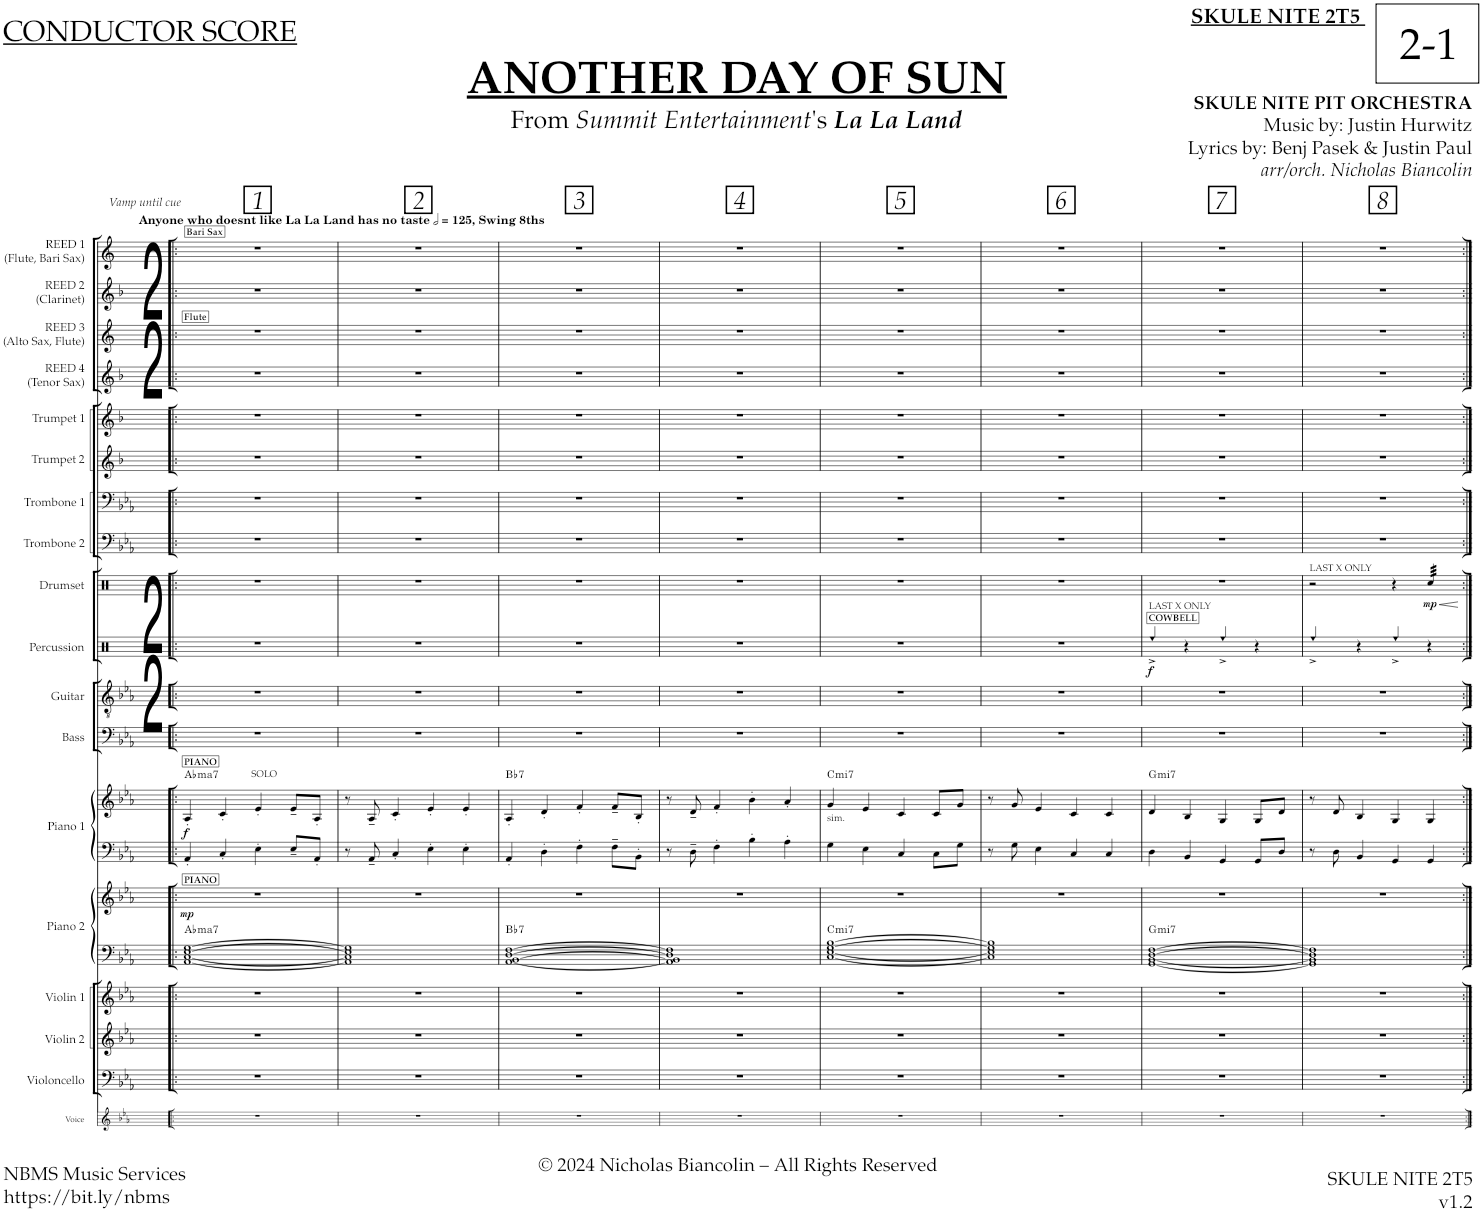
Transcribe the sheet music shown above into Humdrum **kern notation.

**kern	**kern	**kern	**kern	**kern	**kern	**dynam	**harte	**kern	**kern	**dynam	**harte	**kern	**kern	**kern	**dynam	**kern	**dynam	**kern	**kern	**kern	**kern	**kern	**kern	**kern	**kern
*part18	*part17	*part16	*part15	*part14	*part14	*part14	*part14	*part13	*part13	*part13	*part13	*part12	*part11	*part10	*part10	*part9	*part9	*part8	*part7	*part6	*part5	*part4	*part3	*part2	*part1
*staff20	*staff19	*staff18	*staff17	*staff16	*staff15	*staff15/16	*	*staff14	*staff13	*staff13/14	*	*staff12	*staff11	*staff10	*staff10	*staff9	*staff9	*staff8	*staff7	*staff6	*staff5	*staff4	*staff3	*staff2	*staff1
*I"Voice	*I"Violoncello	*I"Violin 2	*I"Violin 1	*I"Piano 2	*	*	*	*I"Piano 1	*	*	*	*I"Bass	*I"Guitar	*I"Percussion	*	*I"Drumset	*	*I"Trombone 2	*I"Trombone 1	*I"Trumpet 2	*I"Trumpet 1	*I"REED 4 (Tenor Sax)	*I"REED 3 (Alto Sax, Flute)	*I"REED 2 (Clarinet)	*I"Flute (Doubles Bari Sax)
*I'Vo.	*I'Vc.	*I'Vln. 2	*I'Vln. 1	*I'Pno. 2	*	*	*	*I'Pno. 1	*	*	*	*I'Bass	*I'Guit.	*I'Perc.	*	*I'Drs.	*	*I'Tbn. 2	*I'Tbn. 1	*I'Tpt. 2	*I'Tpt. 1	*I'Tenor	*I'Alto	*I'Clar.	*I'Fl. 1
*stria5	*	*	*	*	*	*	*	*	*	*	*	*	*	*	*	*	*	*	*	*	*	*	*	*	*
*clefG2	*clefF4	*clefG2	*clefG2	*clefF4	*clefG2	*	*	*clefF4	*clefG2	*	*	*clefF4	*clefGv2	*clefX	*	*clefX	*	*clefF4	*clefF4	*clefG2	*clefG2	*clefG2	*clefG2	*clefG2	*clefG2
*	*	*	*	*	*	*	*	*	*	*	*	*Trd7c12	*	*	*	*	*	*	*	*Trd1c2	*Trd1c2	*Trd8c14	*Trd5c9	*Trd1c2	*Trd12c21
*k[b-e-a-]	*k[b-e-a-]	*k[b-e-a-]	*k[b-e-a-]	*k[b-e-a-]	*k[b-e-a-]	*	*	*k[b-e-a-]	*k[b-e-a-]	*	*	*k[b-e-a-]	*k[b-e-a-]	*k[]	*	*k[]	*	*k[b-e-a-]	*k[b-e-a-]	*k[b-]	*k[b-]	*k[b-]	*k[]	*k[b-]	*k[]
*M2/2	*M2/2	*M2/2	*M2/2	*M2/2	*M2/2	*	*	*M2/2	*M2/2	*	*	*M2/2	*M2/2	*M2/2	*	*M2/2	*	*M2/2	*M2/2	*M2/2	*M2/2	*M2/2	*M2/2	*M2/2	*M2/2
*met(c|)	*met(c|)	*met(c|)	*met(c|)	*met(c|)	*met(c|)	*	*	*met(c|)	*met(c|)	*	*	*met(c|)	*met(c|)	*met(c|)	*	*met(c|)	*	*met(c|)	*met(c|)	*met(c|)	*met(c|)	*met(c|)	*met(c|)	*met(c|)	*met(c|)
*MM250	*MM250	*MM250	*MM250	*MM250	*MM250	*	*	*MM250	*MM250	*	*	*MM250	*MM250	*MM250	*	*MM250	*	*MM250	*MM250	*MM250	*MM250	*MM250	*MM250	*MM250	*MM250
=1!|:	=1!|:	=1!|:	=1!|:	=1!|:	=1!|:	=1!|:	=1!|:	=1!|:	=1!|:	=1!|:	=1!|:	=1!|:	=1!|:	=1!|:	=1!|:	=1!|:	=1!|:	=1!|:	=1!|:	=1!|:	=1!|:	=1!|:	=1!|:	=1!|:	=1!|:
!	!	!	!	!	!	!	!	!	!	!	!	!	!	!	!	!	!	!	!	!	!	!	!	!	!LO:TX:a:B:t=Anyone who doesnt like La La Land has no taste
!	!	!	!	!	!	!	!	!	!	!	!	!	!	!	!	!	!	!	!	!	!	!	!	!	!LO:TX:a:B:t=, Swing 8ths
!	!	!	!	!	!	!	!	!	!	!	!	!	!	!	!	!	!	!	!	!	!	!	!	!	!LO:TX:a:i:t=Vamp until cue
!	!	!	!	!	!	!	!	!	!	!	!	!	!	!	!	!	!	!	!	!	!	!	!	!	!LO:TX:a:B:t=Bari Sax
!	!	!	!	!	!	!	!	!	!	!	!	!	!	!	!	!	!	!	!	!	!	!	!LO:TX:a:B:t=Flute	!	!
!	!	!	!	!	!	!	!	!	!LO:TX:a:t=SOLO	!	!	!	!	!	!	!	!	!	!	!	!	!	!	!	!
!	!	!	!	!	!	!	!	!	!LO:TX:a:B:t=PIANO	!	!	!	!	!	!	!	!	!	!	!	!	!	!	!	!
!	!	!	!	!	!LO:TX:a:B:t=PIANO	!	!	!	!	!	!	!	!	!	!	!	!	!	!	!	!	!	!	!	!
!	!	!	!	!	!	!LO:DY:b	!LO:H:kt=ma7	!	!	!LO:DY:b	!LO:H:kt=ma7	!	!	!	!	!	!	!	!	!	!	!	!	!	!
1r	1r	1r	1r	[1AA- [1C [1E- [1G	1r	mp	Ab:maj7	4AA-'/	4A-'/	f	Ab:maj7	1r	1r	1r	.	1r	.	1r	1r	1r	1r	1r	1r	1r	1r
.	.	.	.	.	.	.	.	4C'/	4c'/	.	.	.	.	.	.	.	.	.	.	.	.	.	.	.	.
.	.	.	.	.	.	.	.	4E-'\	4e-'/	.	.	.	.	.	.	.	.	.	.	.	.	.	.	.	.
.	.	.	.	.	.	.	.	8E-~/L	8e-~/L	.	.	.	.	.	.	.	.	.	.	.	.	.	.	.	.
.	.	.	.	.	.	.	.	8AA-'/J	8A-'/J	.	.	.	.	.	.	.	.	.	.	.	.	.	.	.	.
=2	=2	=2	=2	=2	=2	=2	=2	=2	=2	=2	=2	=2	=2	=2	=2	=2	=2	=2	=2	=2	=2	=2	=2	=2	=2
1r	1r	1r	1r	1AA-] 1C] 1E-] 1G]	1r	.	.	8r	8r	.	.	1r	1r	1r	.	1r	.	1r	1r	1r	1r	1r	1r	1r	1r
.	.	.	.	.	.	.	.	8AA-~/	8A-~/	.	.	.	.	.	.	.	.	.	.	.	.	.	.	.	.
.	.	.	.	.	.	.	.	4C'/	4c'/	.	.	.	.	.	.	.	.	.	.	.	.	.	.	.	.
.	.	.	.	.	.	.	.	4E-'\	4e-'/	.	.	.	.	.	.	.	.	.	.	.	.	.	.	.	.
.	.	.	.	.	.	.	.	4E-'\	4e-'/	.	.	.	.	.	.	.	.	.	.	.	.	.	.	.	.
=3	=3	=3	=3	=3	=3	=3	=3	=3	=3	=3	=3	=3	=3	=3	=3	=3	=3	=3	=3	=3	=3	=3	=3	=3	=3
!	!	!	!	!	!	!	!LO:H:kt=7	!	!	!	!LO:H:kt=7	!	!	!	!	!	!	!	!	!	!	!	!	!	!
1r	1r	1r	1r	[1AA- [1BB- [1D [1F	1r	.	Bb:7	4AA-'/	4A-'/	.	Bb:7	1r	1r	1r	.	1r	.	1r	1r	1r	1r	1r	1r	1r	1r
.	.	.	.	.	.	.	.	4D'\	4d'/	.	.	.	.	.	.	.	.	.	.	.	.	.	.	.	.
.	.	.	.	.	.	.	.	4F'\	4f'/	.	.	.	.	.	.	.	.	.	.	.	.	.	.	.	.
.	.	.	.	.	.	.	.	8F~\L	8f~/L	.	.	.	.	.	.	.	.	.	.	.	.	.	.	.	.
.	.	.	.	.	.	.	.	8BB-'\J	8B-'/J	.	.	.	.	.	.	.	.	.	.	.	.	.	.	.	.
=4	=4	=4	=4	=4	=4	=4	=4	=4	=4	=4	=4	=4	=4	=4	=4	=4	=4	=4	=4	=4	=4	=4	=4	=4	=4
1r	1r	1r	1r	1AA-] 1BB-] 1D] 1F]	1r	.	.	8r	8r	.	.	1r	1r	1r	.	1r	.	1r	1r	1r	1r	1r	1r	1r	1r
.	.	.	.	.	.	.	.	8D~\	8d~/	.	.	.	.	.	.	.	.	.	.	.	.	.	.	.	.
.	.	.	.	.	.	.	.	4F'\	4f'/	.	.	.	.	.	.	.	.	.	.	.	.	.	.	.	.
.	.	.	.	.	.	.	.	4B-'\	4b-'\	.	.	.	.	.	.	.	.	.	.	.	.	.	.	.	.
.	.	.	.	.	.	.	.	4A-'\	4a-'/	.	.	.	.	.	.	.	.	.	.	.	.	.	.	.	.
=5	=5	=5	=5	=5	=5	=5	=5	=5	=5	=5	=5	=5	=5	=5	=5	=5	=5	=5	=5	=5	=5	=5	=5	=5	=5
!	!	!	!	!	!	!	!LO:H:kt=mi7	!	!LO:TX:b:t=sim.	!	!LO:H:kt=mi7	!	!	!	!	!	!	!	!	!	!	!	!	!	!
1r	1r	1r	1r	[1C [1E- [1G [1B-	1r	.	C:min7	4G\	4g/	.	C:min7	1r	1r	1r	.	1r	.	1r	1r	1r	1r	1r	1r	1r	1r
.	.	.	.	.	.	.	.	4E-\	4e-/	.	.	.	.	.	.	.	.	.	.	.	.	.	.	.	.
.	.	.	.	.	.	.	.	4C/	4c/	.	.	.	.	.	.	.	.	.	.	.	.	.	.	.	.
.	.	.	.	.	.	.	.	8C\L	8c/L	.	.	.	.	.	.	.	.	.	.	.	.	.	.	.	.
.	.	.	.	.	.	.	.	8G\J	8g/J	.	.	.	.	.	.	.	.	.	.	.	.	.	.	.	.
=6	=6	=6	=6	=6	=6	=6	=6	=6	=6	=6	=6	=6	=6	=6	=6	=6	=6	=6	=6	=6	=6	=6	=6	=6	=6
1r	1r	1r	1r	1C] 1E-] 1G] 1B-]	1r	.	.	8r	8r	.	.	1r	1r	1r	.	1r	.	1r	1r	1r	1r	1r	1r	1r	1r
.	.	.	.	.	.	.	.	8G\	8g/	.	.	.	.	.	.	.	.	.	.	.	.	.	.	.	.
.	.	.	.	.	.	.	.	4E-\	4e-/	.	.	.	.	.	.	.	.	.	.	.	.	.	.	.	.
.	.	.	.	.	.	.	.	4C/	4c/	.	.	.	.	.	.	.	.	.	.	.	.	.	.	.	.
.	.	.	.	.	.	.	.	4C/	4c/	.	.	.	.	.	.	.	.	.	.	.	.	.	.	.	.
=7	=7	=7	=7	=7	=7	=7	=7	=7	=7	=7	=7	=7	=7	=7	=7	=7	=7	=7	=7	=7	=7	=7	=7	=7	=7
!	!	!	!	!	!	!	!	!	!	!	!	!	!	!LO:TX:a:B:t=COWBELL	!	!	!	!	!	!	!	!	!	!	!
!	!	!	!	!	!	!	!	!	!	!	!	!	!	!LO:TX:a:t=LAST X ONLY	!	!	!	!	!	!	!	!	!	!	!
!	!	!	!	!	!	!	!LO:H:kt=mi7	!	!	!	!LO:H:kt=mi7	!	!	!	!LO:DY:b	!	!	!	!	!	!	!	!	!	!
1r	1r	1r	1r	[1GG [1BB- [1D [1F	1r	.	G:min7	4D\	4d/	.	G:min7	1r	1r	4Ree^/	f	1r	.	1r	1r	1r	1r	1r	1r	1r	1r
.	.	.	.	.	.	.	.	4BB-/	4B-/	.	.	.	.	4r	.	.	.	.	.	.	.	.	.	.	.
.	.	.	.	.	.	.	.	4GG/	4G/	.	.	.	.	4Ree^/	.	.	.	.	.	.	.	.	.	.	.
.	.	.	.	.	.	.	.	8GG/L	8G/L	.	.	.	.	4r	.	.	.	.	.	.	.	.	.	.	.
.	.	.	.	.	.	.	.	8D/J	8d/J	.	.	.	.	.	.	.	.	.	.	.	.	.	.	.	.
=8	=8	=8	=8	=8	=8	=8	=8	=8	=8	=8	=8	=8	=8	=8	=8	=8	=8	=8	=8	=8	=8	=8	=8	=8	=8
!	!	!	!	!	!	!	!	!	!	!	!	!	!	!	!	!LO:TX:a:t=LAST X ONLY	!	!	!	!	!	!	!	!	!
1r	1r	1r	1r	1GG] 1BB-] 1D] 1F]	1r	.	.	8r	8r	.	.	1r	1r	4Ree^/	.	2r	.	1r	1r	1r	1r	1r	1r	1r	1r
.	.	.	.	.	.	.	.	8D\	8d/	.	.	.	.	.	.	.	.	.	.	.	.	.	.	.	.
.	.	.	.	.	.	.	.	4BB-/	4B-/	.	.	.	.	4r	.	.	.	.	.	.	.	.	.	.	.
.	.	.	.	.	.	.	.	4GG/	4G/	.	.	.	.	4Ree^/	.	4r	.	.	.	.	.	.	.	.	.
!	!	!	!	!	!	!	!	!	!	!	!	!	!	!	!	!	!LO:HP:b	!	!	!	!	!	!	!	!
!	!	!	!	!	!	!	!	!	!	!	!	!	!	!	!	!	!LO:DY:n=1:b	!	!	!	!	!	!	!	!
*	*	*	*	*	*	*	*	*	*	*	*	*	*	*	*	*tremolo	*	*	*	*	*	*	*	*	*
.	.	.	.	.	.	.	.	4GG/	4G/	.	.	.	.	4r	.	32Rcc/LLL	< mp	.	.	.	.	.	.	.	.
.	.	.	.	.	.	.	.	.	.	.	.	.	.	.	.	32Rcc/	.	.	.	.	.	.	.	.	.
.	.	.	.	.	.	.	.	.	.	.	.	.	.	.	.	32Rcc/	.	.	.	.	.	.	.	.	.
.	.	.	.	.	.	.	.	.	.	.	.	.	.	.	.	32Rcc/	.	.	.	.	.	.	.	.	.
.	.	.	.	.	.	.	.	.	.	.	.	.	.	.	.	32Rcc/	.	.	.	.	.	.	.	.	.
.	.	.	.	.	.	.	.	.	.	.	.	.	.	.	.	32Rcc/	.	.	.	.	.	.	.	.	.
.	.	.	.	.	.	.	.	.	.	.	.	.	.	.	.	32Rcc/	.	.	.	.	.	.	.	.	.
.	.	.	.	.	.	.	.	.	.	.	.	.	.	.	.	32Rcc/JJJ	.	.	.	.	.	.	.	.	.
*	*	*	*	*	*	*	*	*	*	*	*	*	*	*	*	*Xtremolo	*	*	*	*	*	*	*	*	*
.	.	.	.	.	.	.	.	.	.	.	.	.	.	.	.	.	[	.	.	.	.	.	.	.	.
=:|!	=:|!	=:|!	=:|!	=:|!	=:|!	=:|!	=:|!	=:|!	=:|!	=:|!	=:|!	=:|!	=:|!	=:|!	=:|!	=:|!	=:|!	=:|!	=:|!	=:|!	=:|!	=:|!	=:|!	=:|!	=:|!
*-	*-	*-	*-	*-	*-	*-	*-	*-	*-	*-	*-	*-	*-	*-	*-	*-	*-	*-	*-	*-	*-	*-	*-	*-	*-
